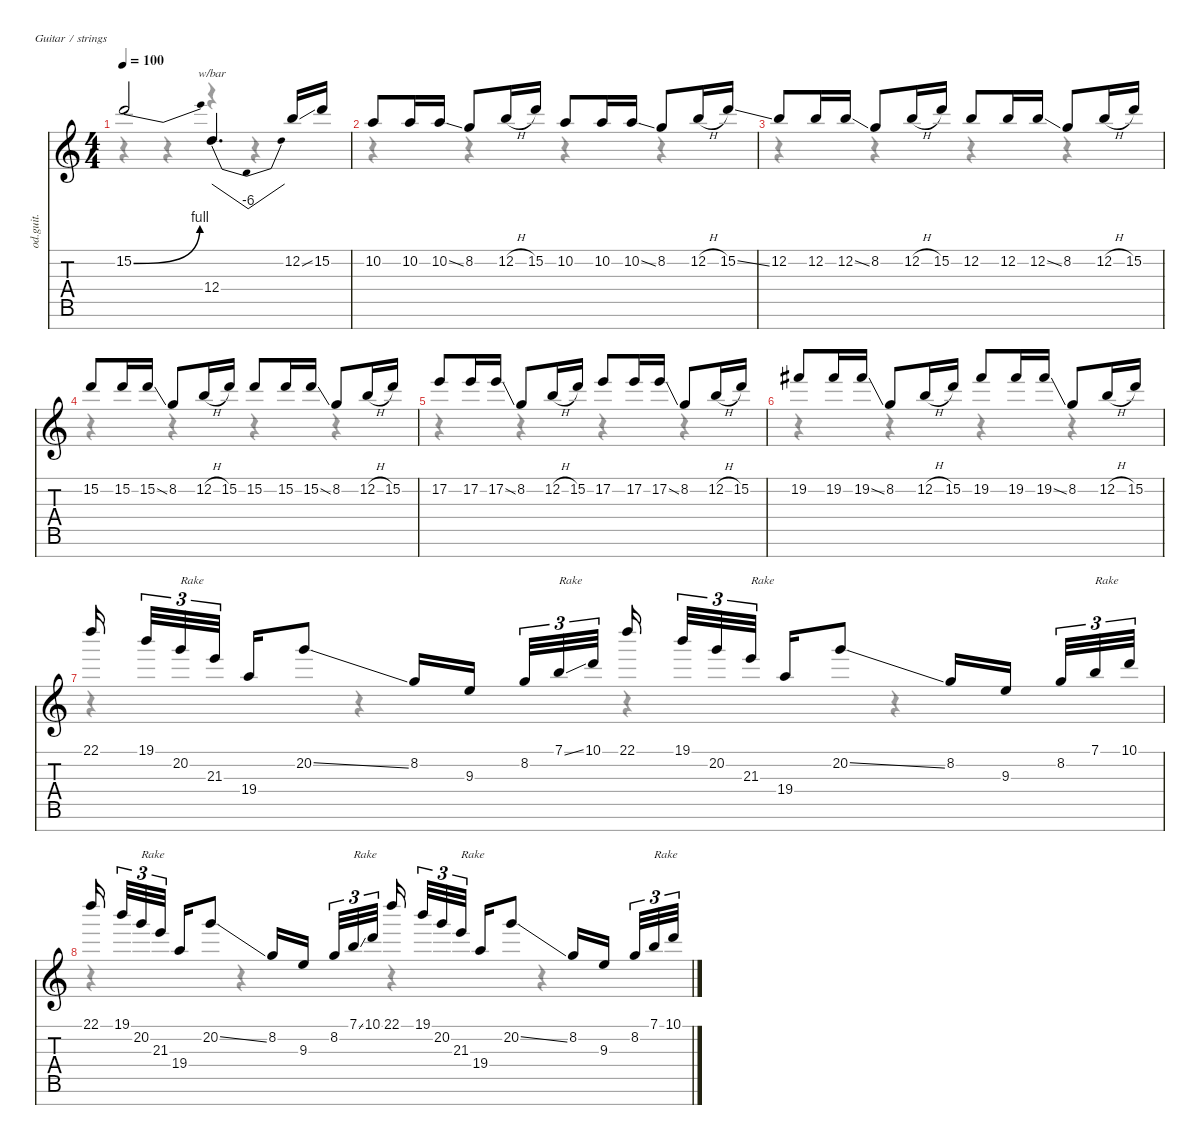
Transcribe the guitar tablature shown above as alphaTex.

\defaultSystemsLayout 4
\hideDynamics
\bracketExtendMode nobrackets
\otherSystemsTrackNameOrientation horizontal
\track ("Vai" "od.guit.") {instrument overdrivenguitar}
\staff {score tabs}
\tuning (E4 B3 G3 D3 A2 E2 B1)
\voice
\ts (4 4)
\tempo 100
\clef g2
\ks c
15.2{be (bend 0 0 9.999999599999999 4)}.2{dy f beam Up} 12.4.4{d tbe (dip default 0 0 30 -24 60 0) beam Up} 12.2{ss}.16{beam Up} 15.2.16{beam Up} |
10.2.8{beam Up} 10.2.16{beam Up} 10.2{ss}.16{beam Up} 8.2.8{beam Up} 12.2{h}.16{beam Up} 15.2.16{beam Up} 10.2.8{beam Up} 10.2.16{beam Up} 10.2{ss}.16{beam Up} 8.2.8{beam Up} 12.2{h}.16{beam Up} 15.2{ss}.16{beam Up} |
12.2.8{beam Up} 12.2.16{beam Up} 12.2{ss}.16{beam Up} 8.2.8{beam Up} 12.2{h}.16{beam Up} 15.2.16{beam Up} 12.2.8{beam Up} 12.2.16{beam Up} 12.2{ss}.16{beam Up} 8.2.8{beam Up} 12.2{h}.16{beam Up} 15.2.16{beam Up} |
15.2.8{beam Up} 15.2.16{beam Up} 15.2{ss}.16{beam Up} 8.2.8{beam Up} 12.2{h}.16{beam Up} 15.2.16{beam Up} 15.2.8{beam Up} 15.2.16{beam Up} 15.2{ss}.16{beam Up} 8.2.8{beam Up} 12.2{h}.16{beam Up} 15.2.16{beam Up} |
17.2.8{beam Up} 17.2.16{beam Up} 17.2{ss}.16{beam Up} 8.2.8{beam Up} 12.2{h}.16{beam Up} 15.2.16{beam Up} 17.2.8{beam Up} 17.2.16{beam Up} 17.2{ss}.16{beam Up} 8.2.8{beam Up} 12.2{h}.16{beam Up} 15.2.16{beam Up} |
19.2{acc #}.8{beam Up} 19.2{acc #}.16{beam Up} 19.2{ss acc #}.16{beam Up} 8.2.8{beam Up} 12.2{h}.16{beam Up} 15.2.16{beam Up} 19.2{acc #}.8{beam Up} 19.2{acc #}.16{beam Up} 19.2{ss acc #}.16{beam Up} 8.2.8{beam Up} 12.2{h}.16{beam Up} 15.2.16{beam Up} |
22.1.16{beam Up} 19.1.32{tu (3 2) beam Up} 20.2.32{tu (3 2) txt "Rake" beam Up} 21.3.32{tu (3 2) beam Up} 19.4.16{beam Up} 20.2{ss}.8{beam Up} 8.2.16{beam Up} 9.3.16{beam Up} 8.2.32{tu (3 2) beam Up} 7.1{ss}.32{tu (3 2) txt "Rake" beam Up} 10.1.32{tu (3 2) beam Up} 22.1.16{beam Up} 19.1.32{tu (3 2) beam Up} 20.2.32{tu (3 2) beam Up} 21.3.32{tu (3 2) txt "Rake" beam Up} 19.4.16{beam Up} 20.2{ss}.8{beam Up} 8.2.16{beam Up} 9.3.16{beam Up} 8.2.32{tu (3 2) beam Up} 7.1.32{tu (3 2) txt "Rake" beam Up} 10.1.32{tu (3 2) beam Up} |
22.1.16{beam Up} 19.1.32{tu (3 2) beam Up} 20.2.32{tu (3 2) txt "Rake" beam Up} 21.3.32{tu (3 2) beam Up} 19.4.16{beam Up} 20.2{ss}.8{beam Up} 8.2.16{beam Up} 9.3.16{beam Up} 8.2.32{tu (3 2) beam Up} 7.1{ss}.32{tu (3 2) txt "Rake" beam Up} 10.1.32{tu (3 2) beam Up} 22.1.16{beam Up} 19.1.32{tu (3 2) beam Up} 20.2.32{tu (3 2) beam Up} 21.3.32{tu (3 2) txt "Rake" beam Up} 19.4.16{beam Up} 20.2{ss}.8{beam Up} 8.2.16{beam Up} 9.3.16{beam Up} 8.2.32{tu (3 2) beam Up} 7.1.32{tu (3 2) txt "Rake" beam Up} 10.1{ss}.32{tu (3 2) beam Up}
\voice
\clef g2
\ottava regular
\simile none
\ks c
r.4{dy mf beam Down} r.4{beam Down} r.4{beam Down} r.4{beam Down} |
r.4{beam Down} r.4{beam Down} r.4{beam Down} r.4{beam Down} |
r.4{beam Down} r.4{beam Down} r.4{beam Down} r.4{beam Down} |
r.4{beam Down} r.4{beam Down} r.4{beam Down} r.4{beam Down} |
r.4{beam Down} r.4{beam Down} r.4{beam Down} r.4{beam Down} |
r.4{beam Down} r.4{beam Down} r.4{beam Down} r.4{beam Down} |
r.4{beam Down} r.4{beam Down} r.4{beam Down} r.4{beam Down} |
r.4{beam Down} r.4{beam Down} r.4{beam Down} r.4{beam Down}
